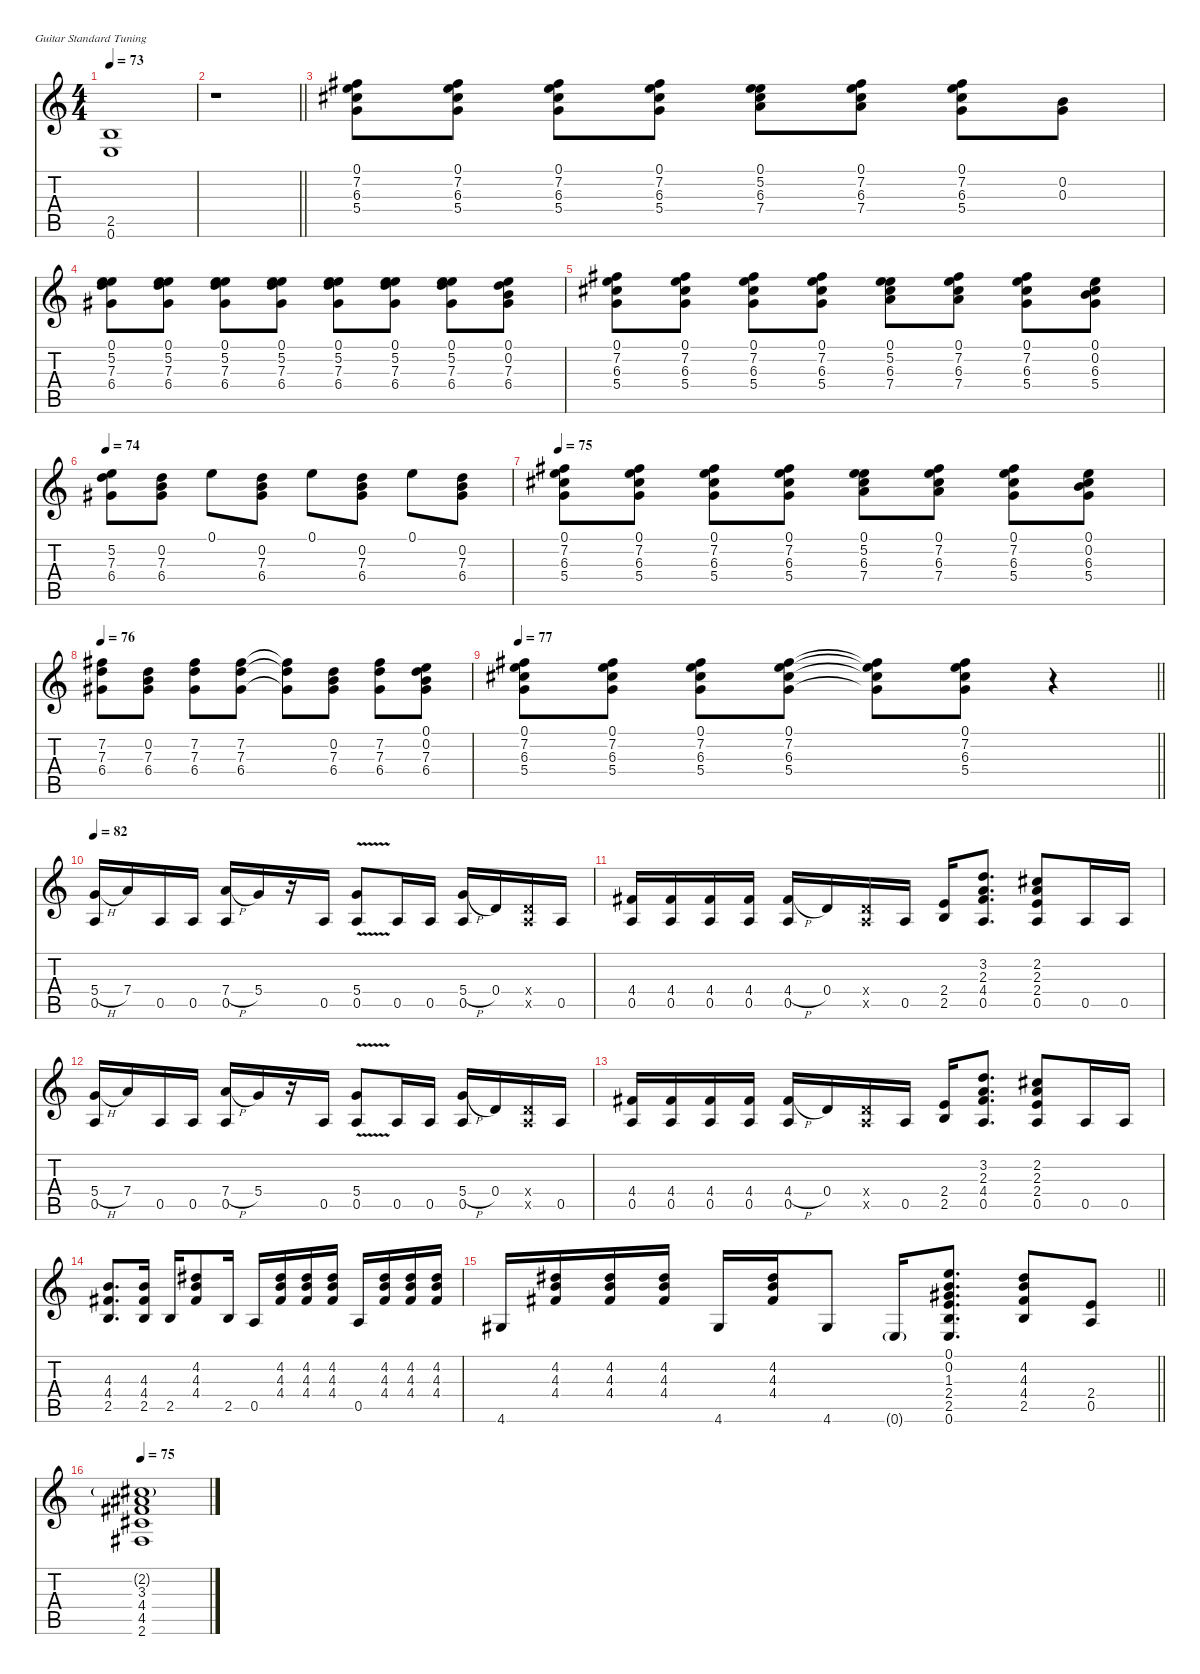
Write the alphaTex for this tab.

\defaultSystemsLayout 4
\hideDynamics
\bracketExtendMode nobrackets
\singleTrackTrackNamePolicy hidden
\multiTrackTrackNamePolicy hidden
\firstSystemTrackNameMode fullname
\firstSystemTrackNameOrientation horizontal
\otherSystemsTrackNameOrientation horizontal
\track ("Jimmy Page (clean electric guitar)" "jz.guit.") {defaultSystemsLayout 4 instrument electricguitarjazz}
\staff {score tabs}
\tuning (E4 B3 G3 D3 A2 E2)
\ts (4 4)
\tempo 73
\clef g2
\ks c
(2.5 0.6).1{dy f beam Up} |
\barLineRight lightlight
r.1{beam Down} |
(0.1 7.2{acc #} 6.3{acc #} 5.4).8{dy p instrument electricguitarjazz beam Down} (0.1 7.2{acc #} 6.3{acc #} 5.4).8{beam Down} (0.1 7.2{acc #} 6.3{acc #} 5.4).8{beam Down} (0.1 7.2{acc #} 6.3{acc #} 5.4).8{beam Down} (0.1 5.2 6.3{acc #} 7.4).8{beam Down} (0.1 7.2{acc #} 6.3{acc #} 7.4).8{beam Down} (0.1 7.2{acc #} 6.3{acc #} 5.4).8{beam Down} (0.2 0.3).8{beam Down} |
(0.1 5.2 7.3 6.4{acc #}).8{beam Down} (0.1 5.2 7.3 6.4{acc #}).8{beam Down} (0.1 5.2 7.3 6.4{acc #}).8{beam Down} (0.1 5.2 7.3 6.4{acc #}).8{beam Down} (0.1 5.2 7.3 6.4{acc #}).8{beam Down} (0.1 5.2 7.3 6.4{acc #}).8{beam Down} (0.1 5.2 7.3 6.4{acc #}).8{beam Down} (0.1 0.2 7.3 6.4{acc #}).8{beam Down} |
(0.1 7.2{acc #} 6.3{acc #} 5.4).8{beam Down} (0.1 7.2{acc #} 6.3{acc #} 5.4).8{beam Down} (0.1 7.2{acc #} 6.3{acc #} 5.4).8{beam Down} (0.1 7.2{acc #} 6.3{acc #} 5.4).8{beam Down} (0.1 5.2 6.3{acc #} 7.4).8{beam Down} (0.1 7.2{acc #} 6.3{acc #} 7.4).8{beam Down} (0.1 7.2{acc #} 6.3{acc #} 5.4).8{beam Down} (0.1 0.2 6.3{acc #} 5.4).8{beam Down} |
\tempo 74
(5.2 7.3 6.4{acc #}).8{beam Down} (0.2 7.3 6.4{acc #}).8{beam Down} 0.1.8{beam Down} (0.2 7.3 6.4{acc #}).8{beam Down} 0.1.8{beam Down} (0.2 7.3 6.4{acc #}).8{beam Down} 0.1.8{beam Down} (0.2 7.3 6.4{acc #}).8{beam Down} |
\tempo 75
(0.1 7.2{acc #} 6.3{acc #} 5.4).8{beam Down} (0.1 7.2{acc #} 6.3{acc #} 5.4).8{beam Down} (0.1 7.2{acc #} 6.3{acc #} 5.4).8{beam Down} (0.1 7.2{acc #} 6.3{acc #} 5.4).8{beam Down} (0.1 5.2 6.3{acc #} 7.4).8{beam Down} (0.1 7.2{acc #} 6.3{acc #} 7.4).8{beam Down} (0.1 7.2{acc #} 6.3{acc #} 5.4).8{beam Down} (0.1 0.2 6.3{acc #} 5.4).8{beam Down} |
\tempo 76
(7.2{acc #} 7.3 6.4{acc #}).8{beam Down} (0.2 7.3 6.4{acc #}).8{beam Down} (7.2{acc #} 7.3 6.4{acc #}).8{beam Down} (7.2{acc #} 7.3 6.4{acc #}).8{beam Down} (7.2{t acc #} 7.3{t} 6.4{t acc #}).8{beam Down} (0.2 7.3 6.4{acc #}).8{beam Down} (7.2{acc #} 7.3 6.4{acc #}).8{beam Down} (0.1 0.2 7.3 6.4{acc #}).8{beam Down} |
\tempo 77
\barLineRight lightlight
(0.1 7.2{acc #} 6.3{acc #} 5.4).8{beam Down} (0.1 7.2{acc #} 6.3{acc #} 5.4).8{beam Down} (0.1 7.2{acc #} 6.3{acc #} 5.4).8{beam Down} (0.1 7.2{acc #} 6.3{acc #} 5.4).8{beam Down} (0.1{t} 7.2{t acc #} 6.3{t acc #} 5.4{t}).8{beam Down} (0.1 7.2{acc #} 6.3{acc #} 5.4).8{beam Down} r.4{beam Down} |
\tempo 82
(5.4{h} 0.5).16{dy f instrument distortionguitar beam Up} 7.4.16{beam Up} 0.5.16{beam Up} 0.5.16{beam Up} (7.4{h} 0.5).16{beam Up} 5.4.16{beam Up} r.16{beam Up} 0.5.16{beam Up} (5.4{v} 0.5{v}).8{beam Up} 0.5.16{beam Up} 0.5.16{beam Up} (5.4{h} 0.5).16{beam Up} 0.4.16{beam Up} (0.4{x} 0.5{x}).16{beam Up} 0.5.16{beam Up} |
(4.4{acc #} 0.5).16{beam Up} (4.4{acc #} 0.5).16{beam Up} (4.4{acc #} 0.5).16{beam Up} (4.4{acc #} 0.5).16{beam Up} (4.4{h acc #} 0.5).16{beam Up} 0.4.16{beam Up} (0.4{x} 0.5{x}).16{beam Up} 0.5.16{beam Up} (2.4 2.5).16{beam Up} (3.2 2.3 4.4{acc #} 0.5).8{d beam Up} (2.2{acc #} 2.3 2.4 0.5).8{beam Up} 0.5.16{beam Up} 0.5.16{beam Up} |
(5.4{h} 0.5).16{beam Up} 7.4.16{beam Up} 0.5.16{beam Up} 0.5.16{beam Up} (7.4{h} 0.5).16{beam Up} 5.4.16{beam Up} r.16{beam Up} 0.5.16{beam Up} (5.4{v} 0.5{v}).8{beam Up} 0.5.16{beam Up} 0.5.16{beam Up} (5.4{h} 0.5).16{beam Up} 0.4.16{beam Up} (0.4{x} 0.5{x}).16{beam Up} 0.5.16{beam Up} |
(4.4{acc #} 0.5).16{beam Up} (4.4{acc #} 0.5).16{beam Up} (4.4{acc #} 0.5).16{beam Up} (4.4{acc #} 0.5).16{beam Up} (4.4{h acc #} 0.5).16{beam Up} 0.4.16{beam Up} (0.4{x} 0.5{x}).16{beam Up} 0.5.16{beam Up} (2.4 2.5).16{beam Up} (3.2 2.3 4.4{acc #} 0.5).8{d beam Up} (2.2{acc #} 2.3 2.4 0.5).8{beam Up} 0.5.16{beam Up} 0.5.16{beam Up} |
(4.3 4.4{acc #} 2.5).8{d beam Up} (4.3 4.4{acc #} 2.5).16{beam Up} 2.5.16{beam Up} (4.2{acc #} 4.3 4.4{acc #}).8{beam Up} 2.5.16{beam Up} 0.5.16{beam Up} (4.2{acc #} 4.3 4.4{acc #}).16{beam Up} (4.2{acc #} 4.3 4.4{acc #}).16{beam Up} (4.2{acc #} 4.3 4.4{acc #}).16{beam Up} 0.5.16{beam Up} (4.2{acc #} 4.3 4.4{acc #}).16{beam Up} (4.2{acc #} 4.3 4.4{acc #}).16{beam Up} (4.2{acc #} 4.3 4.4{acc #}).16{beam Up} |
\barLineRight lightlight
4.6{acc #}.16{beam Up} (4.2{acc #} 4.3 4.4{acc #}).16{beam Up} (4.2{acc #} 4.3 4.4{acc #}).16{beam Up} (4.2{acc #} 4.3 4.4{acc #}).16{beam Up} 4.6{acc #}.16{beam Up} (4.2{acc #} 4.3 4.4{acc #}).16{beam Up} 4.6{acc #}.8{beam Up} 0.6{g}.16{beam Up} (0.1 0.2 1.3{acc #} 2.4 2.5 0.6).8{d beam Up} (4.2{acc #} 4.3 4.4{acc #} 2.5).8{beam Up} (2.4 0.5).8{beam Up} |
\tempo 75
(2.2{g acc #} 3.3{acc #} 4.4{acc #} 4.5{acc #} 2.6{acc #}).1{beam Up}
